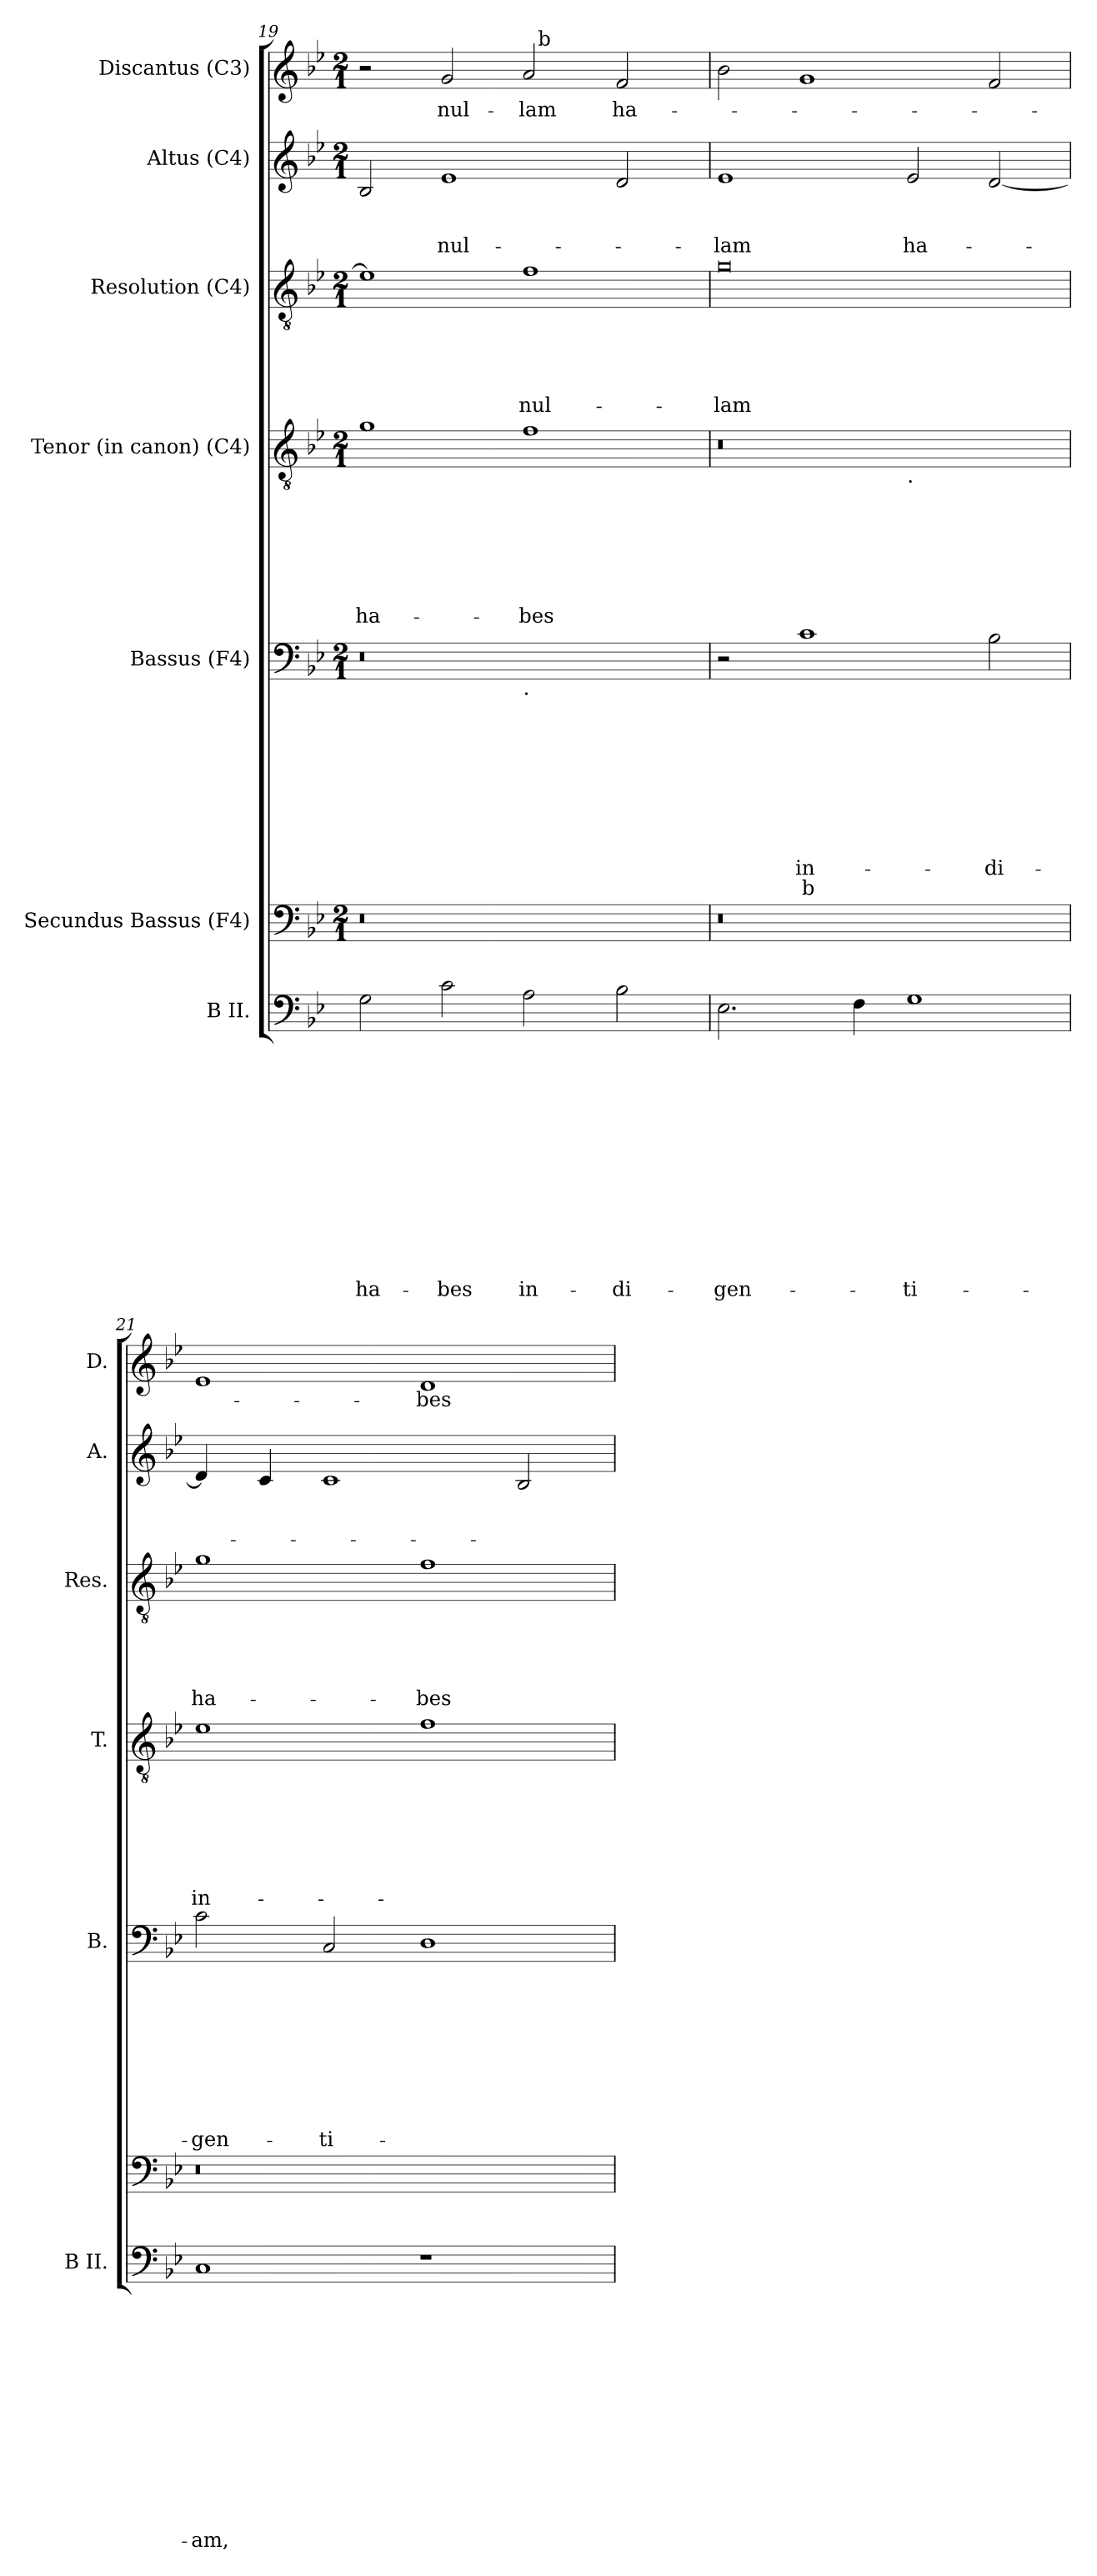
**kern	**text	**text	**text	**text	**text	**text	**text	**text	**text	**text	**text	**text	**text	**kern	**kern	**text	**text	**text	**text	**text	**text	**text	**text	**text	**text	**kern	**text	**text	**text	**text	**text	**text	**text	**kern	**text	**text	**text	**text	**text	**kern	**text	**text	**text	**kern	**text
*part7	*part7	*part7	*part7	*part7	*part7	*part7	*part7	*part7	*part7	*part7	*part7	*part7	*part7	*part6	*part5	*part5	*part5	*part5	*part5	*part5	*part5	*part5	*part5	*part5	*part5	*part4	*part4	*part4	*part4	*part4	*part4	*part4	*part4	*part3	*part3	*part3	*part3	*part3	*part3	*part2	*part2	*part2	*part2	*part1	*part1
*staff7	*staff7	*staff7	*staff7	*staff7	*staff7	*staff7	*staff7	*staff7	*staff7	*staff7	*staff7	*staff7	*staff7	*staff6	*staff5	*staff5	*staff5	*staff5	*staff5	*staff5	*staff5	*staff5	*staff5	*staff5	*staff5	*staff4	*staff4	*staff4	*staff4	*staff4	*staff4	*staff4	*staff4	*staff3	*staff3	*staff3	*staff3	*staff3	*staff3	*staff2	*staff2	*staff2	*staff2	*staff1	*staff1
*I"B II.	*	*	*	*	*	*	*	*	*	*	*	*	*	*I"Secundus Bassus (F4)	*I"Bassus (F4)	*	*	*	*	*	*	*	*	*	*	*I"Tenor (in canon) (C4)	*	*	*	*	*	*	*	*I"Resolution (C4)	*	*	*	*	*	*I"Altus (C4)	*	*	*	*I"Discantus (C3)	*
*I'B II.	*	*	*	*	*	*	*	*	*	*	*	*	*	*	*I'B.	*	*	*	*	*	*	*	*	*	*	*I'T.	*	*	*	*	*	*	*	*I'Res.	*	*	*	*	*	*I'A.	*	*	*	*I'D.	*
*clefF4	*	*	*	*	*	*	*	*	*	*	*	*	*	*clefF4	*clefF4	*	*	*	*	*	*	*	*	*	*	*clefGv2	*	*	*	*	*	*	*	*clefGv2	*	*	*	*	*	*clefG2	*	*	*	*clefG2	*
*k[b-e-]	*	*	*	*	*	*	*	*	*	*	*	*	*	*k[b-e-]	*k[b-e-]	*	*	*	*	*	*	*	*	*	*	*k[b-e-]	*	*	*	*	*	*	*	*k[b-e-]	*	*	*	*	*	*k[b-e-]	*	*	*	*k[b-e-]	*
*B-:	*	*	*	*	*	*	*	*	*	*	*	*	*	*B-:	*B-:	*	*	*	*	*	*	*	*	*	*	*B-:	*	*	*	*	*	*	*	*B-:	*	*	*	*	*	*B-:	*	*	*	*B-:	*
*	*	*	*	*	*	*	*	*	*	*	*	*	*	*M2/1	*M2/1	*	*	*	*	*	*	*	*	*	*	*M2/1	*	*	*	*	*	*	*	*M2/1	*	*	*	*	*	*M2/1	*	*	*	*M2/1	*
=19	=19	=19	=19	=19	=19	=19	=19	=19	=19	=19	=19	=19	=19	=19	=19	=19	=19	=19	=19	=19	=19	=19	=19	=19	=19	=19	=19	=19	=19	=19	=19	=19	=19	=19	=19	=19	=19	=19	=19	=19	=19	=19	=19	=19	=19
!	!	!	!	!	!	!	!	!	!	!	!	!	!LO:LY:b	!	!	!	!	!	!	!	!	!	!	!	!	!	!	!	!	!	!	!	!LO:LY:b	!	!	!	!	!	!	!	!	!	!	!	!
*	*	*	*	*	*	*	*	*	*	*	*	*	*	*	*^	*	*	*	*	*	*	*	*	*	*	*	*	*	*	*	*	*	*	*	*	*	*	*	*	*	*	*	*	*^	*
2G\	.	.	.	.	.	.	.	.	.	.	.	.	ha-	0r	0r	1ryy	.	.	.	.	.	.	.	.	.	.	1g	.	.	.	.	.	.	ha-	1e-]	.	.	.	.	.	2B-/	.	.	.	2r	1ryy	.
!	!	!	!	!	!	!	!	!	!	!	!	!	!LO:LY:b	!	!	!	!	!	!	!	!	!	!	!	!	!	!	!	!	!	!	!	!	!	!	!	!	!	!	!	!	!	!	!LO:LY:b	!	!	!LO:LY:b
2c\	.	.	.	.	.	.	.	.	.	.	.	.	-bes	.	.	.	.	.	.	.	.	.	.	.	.	.	.	.	.	.	.	.	.	.	.	.	.	.	.	.	1e-	.	.	nul-	2g/	.	nul-
!	!	!	!	!	!	!	!	!	!	!	!	!	!	!	!	!LO:TX:b:t=.	!	!	!	!	!	!	!	!	!	!	!	!	!	!	!	!	!	!	!	!	!	!	!	!	!	!	!	!	!	!	!
!	!	!	!	!	!	!	!	!	!	!	!	!	!LO:LY:b	!	!	!	!	!	!	!	!	!	!	!	!	!	!	!	!	!	!	!	!	!LO:LY:b	!	!	!	!	!	!LO:LY:b	!	!	!	!	!	!	!LO:LY:b
2A\	.	.	.	.	.	.	.	.	.	.	.	.	in-	.	.	1ryy	.	.	.	.	.	.	.	.	.	.	1f	.	.	.	.	.	.	-bes	1f	.	.	.	.	nul-	.	.	.	.	2a/	32ryy	-lam
!	!	!	!	!	!	!	!	!	!	!	!	!	!	!	!	!	!	!	!	!	!	!	!	!	!	!	!	!	!	!	!	!	!	!	!	!	!	!	!	!	!	!	!	!	!	!LO:TX:a:t=b	!
.	.	.	.	.	.	.	.	.	.	.	.	.	.	.	.	.	.	.	.	.	.	.	.	.	.	.	.	.	.	.	.	.	.	.	.	.	.	.	.	.	.	.	.	.	.	2ryy	.
!	!	!	!	!	!	!	!	!	!	!	!	!	!LO:LY:b	!	!	!	!	!	!	!	!	!	!	!	!	!	!	!	!	!	!	!	!	!	!	!	!	!	!	!	!	!	!	!	!	!	!LO:LY:b
2B-\	.	.	.	.	.	.	.	.	.	.	.	.	-di-	.	.	.	.	.	.	.	.	.	.	.	.	.	.	.	.	.	.	.	.	.	.	.	.	.	.	.	2d/	.	.	.	2f/	.	ha-
.	.	.	.	.	.	.	.	.	.	.	.	.	.	.	.	.	.	.	.	.	.	.	.	.	.	.	.	.	.	.	.	.	.	.	.	.	.	.	.	.	.	.	.	.	.	4...ryy	.
=20	=20	=20	=20	=20	=20	=20	=20	=20	=20	=20	=20	=20	=20	=20	=20	=20	=20	=20	=20	=20	=20	=20	=20	=20	=20	=20	=20	=20	=20	=20	=20	=20	=20	=20	=20	=20	=20	=20	=20	=20	=20	=20	=20	=20	=20	=20	=20
!	!	!	!	!	!	!	!	!	!	!	!	!	!LO:LY:b	!	!	!	!	!	!	!	!	!	!	!	!	!	!	!	!	!	!	!	!	!	!	!	!	!	!	!LO:LY:b	!	!	!	!LO:LY:b	!	!	!
*	*	*	*	*	*	*	*	*	*	*	*	*	*	*	*v	*v	*	*	*	*	*	*	*	*	*	*	*^	*	*	*	*	*	*	*	*	*	*	*	*	*	*	*	*	*	*v	*v	*
2.E-\	.	.	.	.	.	.	.	.	.	.	.	.	-gen-	0r	2r	.	.	.	.	.	.	.	.	.	.	0r	1ryy	.	.	.	.	.	.	.	0g	.	.	.	.	-lam	1e-	.	.	-lam	2b-\	.
!	!	!	!	!	!	!	!	!	!	!	!	!	!	!	!	!	!	!	!	!	!	!	!	!LO:LY:b	!LO:LY:b	!	!	!	!	!	!	!	!	!	!	!	!	!	!	!	!	!	!	!	!	!
.	.	.	.	.	.	.	.	.	.	.	.	.	.	.	1c	.	.	.	.	.	.	.	.	in-	b	.	.	.	.	.	.	.	.	.	.	.	.	.	.	.	.	.	.	.	1g	.
4F\	.	.	.	.	.	.	.	.	.	.	.	.	.	.	.	.	.	.	.	.	.	.	.	.	.	.	.	.	.	.	.	.	.	.	.	.	.	.	.	.	.	.	.	.	.	.
!	!	!	!	!	!	!	!	!	!	!	!	!	!	!	!	!	!	!	!	!	!	!	!	!	!	!	!LO:TX:b:t=.	!	!	!	!	!	!	!	!	!	!	!	!	!	!	!	!	!	!	!
!	!	!	!	!	!	!	!	!	!	!	!	!	!LO:LY:b	!	!	!	!	!	!	!	!	!	!	!	!	!	!	!	!	!	!	!	!	!	!	!	!	!	!	!	!	!	!	!LO:LY:b	!	!
1G	.	.	.	.	.	.	.	.	.	.	.	.	-ti-	.	.	.	.	.	.	.	.	.	.	.	.	.	1ryy	.	.	.	.	.	.	.	.	.	.	.	.	.	2e-/	.	.	ha-	.	.
!	!	!	!	!	!	!	!	!	!	!	!	!	!	!	!	!	!	!	!	!	!	!	!	!LO:LY:b	!	!	!	!	!	!	!	!	!	!	!	!	!	!	!	!	!	!	!	!	!	!
.	.	.	.	.	.	.	.	.	.	.	.	.	.	.	2B-\	.	.	.	.	.	.	.	.	-di-	.	.	.	.	.	.	.	.	.	.	.	.	.	.	.	.	[<2d/	.	.	.	2f/	.
=21	=21	=21	=21	=21	=21	=21	=21	=21	=21	=21	=21	=21	=21	=21	=21	=21	=21	=21	=21	=21	=21	=21	=21	=21	=21	=21	=21	=21	=21	=21	=21	=21	=21	=21	=21	=21	=21	=21	=21	=21	=21	=21	=21	=21	=21	=21
!	!	!	!	!	!	!	!	!	!	!	!	!	!LO:LY:b	!	!	!	!	!	!	!	!	!	!	!LO:LY:b	!	!	!	!	!	!	!	!	!	!LO:LY:b	!	!	!	!	!	!LO:LY:b	!	!	!	!	!	!
*	*	*	*	*	*	*	*	*	*	*	*	*	*	*	*	*	*	*	*	*	*	*	*	*	*	*v	*v	*	*	*	*	*	*	*	*	*	*	*	*	*	*	*	*	*	*	*
1C	.	.	.	.	.	.	.	.	.	.	.	.	-am,	0r	2c\	.	.	.	.	.	.	.	.	-gen-	.	1e-	.	.	.	.	.	.	in-	1g	.	.	.	.	ha-	4d/]	.	.	.	1e-	.
.	.	.	.	.	.	.	.	.	.	.	.	.	.	.	.	.	.	.	.	.	.	.	.	.	.	.	.	.	.	.	.	.	.	.	.	.	.	.	.	4c/	.	.	.	.	.
!	!	!	!	!	!	!	!	!	!	!	!	!	!	!	!	!	!	!	!	!	!	!	!	!LO:LY:b	!	!	!	!	!	!	!	!	!	!	!	!	!	!	!	!	!	!	!	!	!
.	.	.	.	.	.	.	.	.	.	.	.	.	.	.	2C/	.	.	.	.	.	.	.	.	-ti-	.	.	.	.	.	.	.	.	.	.	.	.	.	.	.	1c	.	.	.	.	.
!	!	!	!	!	!	!	!	!	!	!	!	!	!	!	!	!	!	!	!	!	!	!	!	!	!	!	!	!	!	!	!	!	!	!	!	!	!	!	!LO:LY:b	!	!	!	!	!	!LO:LY:b
1r	.	.	.	.	.	.	.	.	.	.	.	.	.	.	1D	.	.	.	.	.	.	.	.	.	.	1f	.	.	.	.	.	.	.	1f	.	.	.	.	-bes	.	.	.	.	1d	-bes
.	.	.	.	.	.	.	.	.	.	.	.	.	.	.	.	.	.	.	.	.	.	.	.	.	.	.	.	.	.	.	.	.	.	.	.	.	.	.	.	2B-/	.	.	.	.	.
=	=	=	=	=	=	=	=	=	=	=	=	=	=	=	=	=	=	=	=	=	=	=	=	=	=	=	=	=	=	=	=	=	=	=	=	=	=	=	=	=	=	=	=	=	=
*-	*-	*-	*-	*-	*-	*-	*-	*-	*-	*-	*-	*-	*-	*-	*-	*-	*-	*-	*-	*-	*-	*-	*-	*-	*-	*-	*-	*-	*-	*-	*-	*-	*-	*-	*-	*-	*-	*-	*-	*-	*-	*-	*-	*-	*-
